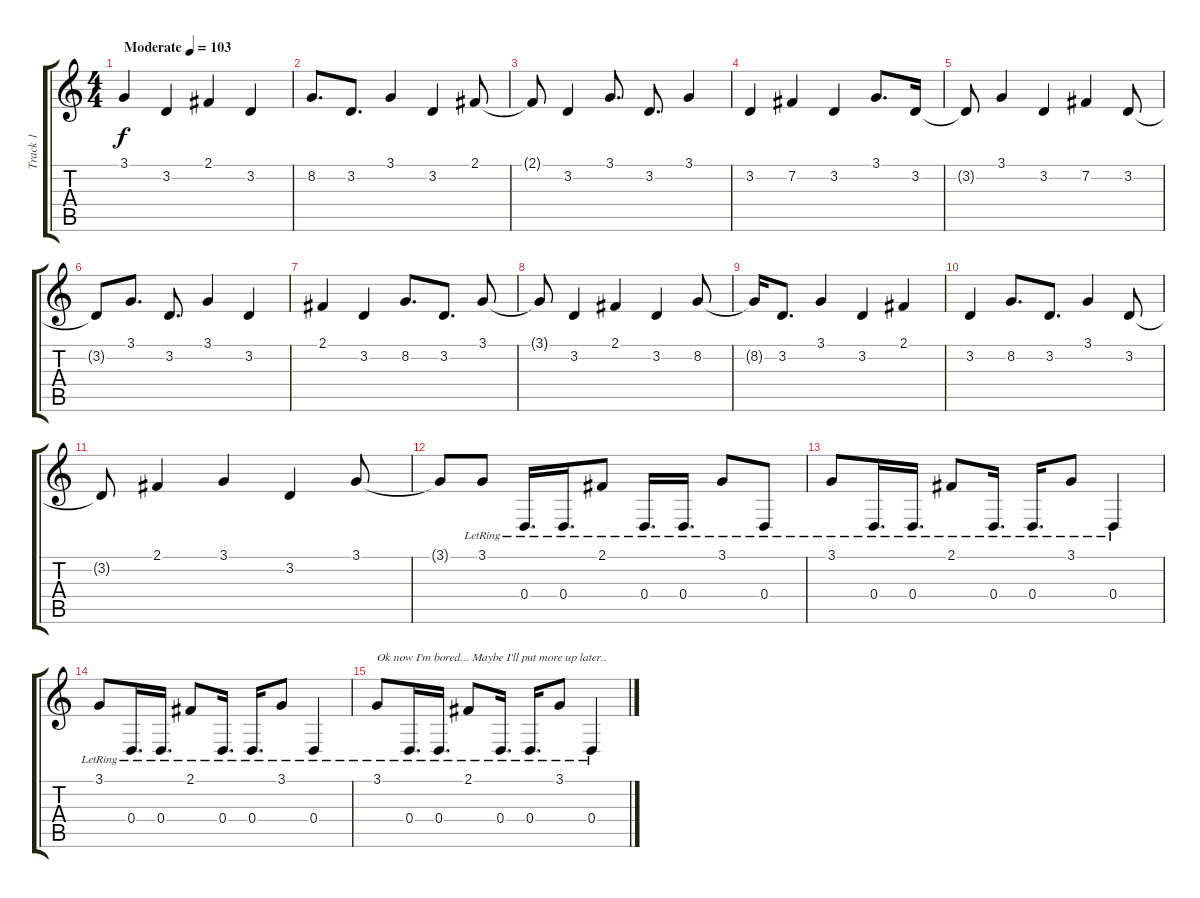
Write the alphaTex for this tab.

\track ("Track 1" "Track 1") {instrument acousticgrandpiano}
\staff {score tabs}
\tuning (E4 B3 G3 D3 A2 E2) {hide}
\ts (4 4)
\tempo (103 "Moderate")
\clef g2
\ks c
3.1.4{dy f instrument acousticgrandpiano} 3.2.4 2.1.4 3.2.4 |
8.2.8{d} 3.2.8{d} 3.1.4 3.2.4 2.1.8 |
2.1{t}.8 3.2.4 3.1.8{d} 3.2.8{d} 3.1.4 |
3.2.4 7.2.4 3.2.4 3.1.8{d} 3.2.16 |
3.2{t}.8 3.1.4 3.2.4 7.2.4 3.2.8 |
3.2{t}.8 3.1.8{d} 3.2.8{d} 3.1.4 3.2.4 |
2.1.4 3.2.4 8.2.8{d} 3.2.8{d} 3.1.8 |
3.1{t}.8 3.2.4 2.1.4 3.2.4 8.2.8 |
8.2{t}.16 3.2.8{d} 3.1.4 3.2.4 2.1.4 |
3.2.4 8.2.8{d} 3.2.8{d} 3.1.4 3.2.8 |
3.2{t}.8 2.1.4 3.1.4 3.2.4 3.1.8 |
3.1{t}.8 3.1{lr}.8 0.4{lr}.16{d} 0.4{lr}.16{d} 2.1{lr}.8 0.4{lr}.16{d} 0.4{lr}.16{d} 3.1{lr}.8 0.4{lr}.8 |
3.1{lr}.8 0.4{lr}.16{d} 0.4{lr}.16{d} 2.1{lr}.8 0.4{lr}.16{d} 0.4{lr}.16{d} 3.1{lr}.8 0.4{lr}.4 |
3.1{lr}.8 0.4{lr}.16{d} 0.4{lr}.16{d} 2.1{lr}.8 0.4{lr}.16{d} 0.4{lr}.16{d} 3.1{lr}.8 0.4{lr}.4 |
3.1{lr}.8{txt "Ok now I'm bored... Maybe I'll put more up later.."} 0.4{lr}.16{d} 0.4{lr}.16{d} 2.1{lr}.8 0.4{lr}.16{d} 0.4{lr}.16{d} 3.1{lr}.8 0.4{lr}.4
